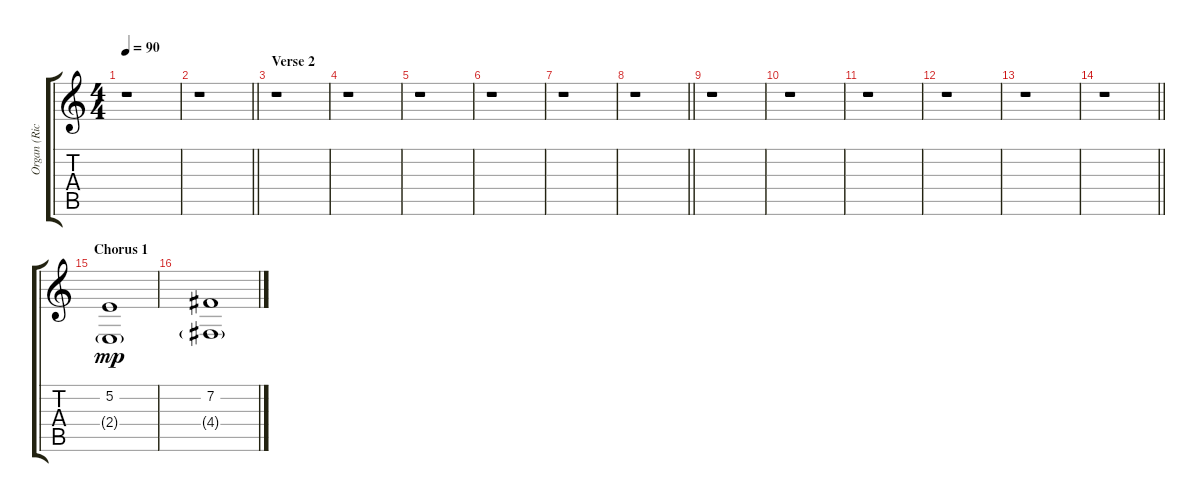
\track ("Organ (Richard Barbieri)" "Organ (Ric") {instrument drawbarorgan}
\staff {score tabs}
\tuning (E4 B3 G3 D3 A2 E2) {hide}
\ts (4 4)
\tempo 90
\clef g2
\ks c
r.1{dy mp} |
\barLineRight lightlight
r.1 |
\section ("" "Verse 2")
r.1 |
r.1 |
r.1 |
r.1 |
r.1 |
\barLineRight lightlight
r.1 |
r.1 |
r.1 |
r.1 |
r.1 |
r.1 |
\barLineRight lightlight
r.1 |
\section ("" "Chorus 1")
(5.2 2.4{g}).1 |
(7.2 4.4{g}).1
